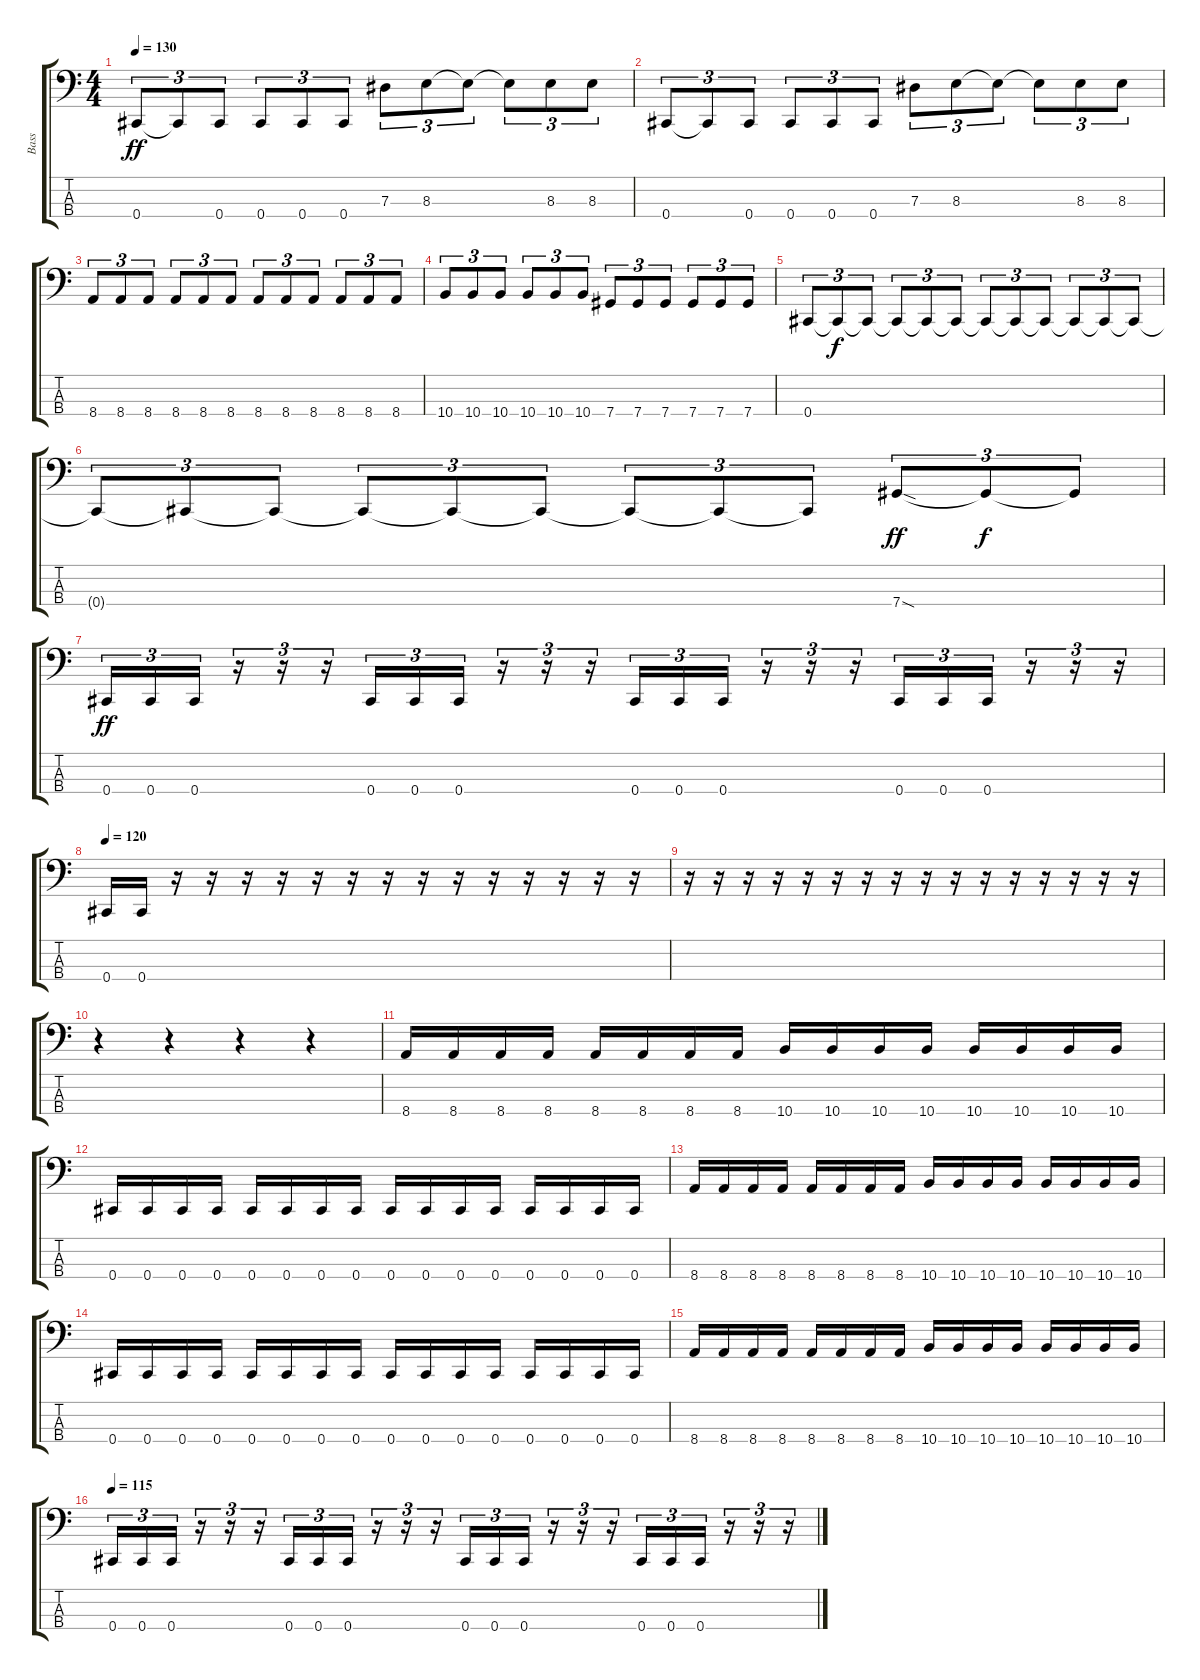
\track ("Bass" "Bass") {instrument electricbassfinger}
\staff {score tabs}
\tuning (Gb2 Db2 Ab1 Db1) {hide}
\ts (4 4)
\tempo 130
\clef f4
\ks c
0.4.8{tu (3 2) dy ff} 0.4{t}.8{tu (3 2)} 0.4.8{tu (3 2)} 0.4.8{tu (3 2)} 0.4.8{tu (3 2)} 0.4.8{tu (3 2)} 7.3.8{tu (3 2)} 8.3.8{tu (3 2)} 8.3{t}.8{tu (3 2)} 8.3{t}.8{tu (3 2)} 8.3.8{tu (3 2)} 8.3.8{tu (3 2)} |
0.4.8{tu (3 2)} 0.4{t}.8{tu (3 2)} 0.4.8{tu (3 2)} 0.4.8{tu (3 2)} 0.4.8{tu (3 2)} 0.4.8{tu (3 2)} 7.3.8{tu (3 2)} 8.3.8{tu (3 2)} 8.3{t}.8{tu (3 2)} 8.3{t}.8{tu (3 2)} 8.3.8{tu (3 2)} 8.3.8{tu (3 2)} |
8.4.8{tu (3 2)} 8.4.8{tu (3 2)} 8.4.8{tu (3 2)} 8.4.8{tu (3 2)} 8.4.8{tu (3 2)} 8.4.8{tu (3 2)} 8.4.8{tu (3 2)} 8.4.8{tu (3 2)} 8.4.8{tu (3 2)} 8.4.8{tu (3 2)} 8.4.8{tu (3 2)} 8.4.8{tu (3 2)} |
10.4.8{tu (3 2)} 10.4.8{tu (3 2)} 10.4.8{tu (3 2)} 10.4.8{tu (3 2)} 10.4.8{tu (3 2)} 10.4.8{tu (3 2)} 7.4.8{tu (3 2)} 7.4.8{tu (3 2)} 7.4.8{tu (3 2)} 7.4.8{tu (3 2)} 7.4.8{tu (3 2)} 7.4.8{tu (3 2)} |
0.4.8{tu (3 2)} 0.4{t}.8{tu (3 2) dy f} 0.4{t}.8{tu (3 2)} 0.4{t}.8{tu (3 2)} 0.4{t}.8{tu (3 2)} 0.4{t}.8{tu (3 2)} 0.4{t}.8{tu (3 2)} 0.4{t}.8{tu (3 2)} 0.4{t}.8{tu (3 2)} 0.4{t}.8{tu (3 2)} 0.4{t}.8{tu (3 2)} 0.4{t}.8{tu (3 2)} |
0.4{t}.8{tu (3 2)} 0.4{t}.8{tu (3 2)} 0.4{t}.8{tu (3 2)} 0.4{t}.8{tu (3 2)} 0.4{t}.8{tu (3 2)} 0.4{t}.8{tu (3 2)} 0.4{t}.8{tu (3 2)} 0.4{t}.8{tu (3 2)} 0.4{t}.8{tu (3 2)} 7.4{sod}.8{tu (3 2) dy ff} 7.4{t}.8{tu (3 2) dy f} 7.4{t}.8{tu (3 2)} |
0.4.16{tu (3 2) dy ff} 0.4.16{tu (3 2)} 0.4.16{tu (3 2)} r.16{tu (3 2)} r.16{tu (3 2)} r.16{tu (3 2)} 0.4.16{tu (3 2)} 0.4.16{tu (3 2)} 0.4.16{tu (3 2)} r.16{tu (3 2)} r.16{tu (3 2)} r.16{tu (3 2)} 0.4.16{tu (3 2)} 0.4.16{tu (3 2)} 0.4.16{tu (3 2)} r.16{tu (3 2)} r.16{tu (3 2)} r.16{tu (3 2)} 0.4.16{tu (3 2)} 0.4.16{tu (3 2)} 0.4.16{tu (3 2)} r.16{tu (3 2)} r.16{tu (3 2)} r.16{tu (3 2)} |
\tempo 120
0.4.16 0.4.16 r.16 r.16 r.16 r.16 r.16 r.16 r.16 r.16 r.16 r.16 r.16 r.16 r.16 r.16 |
r.16 r.16 r.16 r.16 r.16 r.16 r.16 r.16 r.16 r.16 r.16 r.16 r.16 r.16 r.16 r.16 |
r.4 r.4 r.4 r.4 |
8.4.16 8.4.16 8.4.16 8.4.16 8.4.16 8.4.16 8.4.16 8.4.16 10.4.16 10.4.16 10.4.16 10.4.16 10.4.16 10.4.16 10.4.16 10.4.16 |
0.4.16 0.4.16 0.4.16 0.4.16 0.4.16 0.4.16 0.4.16 0.4.16 0.4.16 0.4.16 0.4.16 0.4.16 0.4.16 0.4.16 0.4.16 0.4.16 |
8.4.16 8.4.16 8.4.16 8.4.16 8.4.16 8.4.16 8.4.16 8.4.16 10.4.16 10.4.16 10.4.16 10.4.16 10.4.16 10.4.16 10.4.16 10.4.16 |
0.4.16 0.4.16 0.4.16 0.4.16 0.4.16 0.4.16 0.4.16 0.4.16 0.4.16 0.4.16 0.4.16 0.4.16 0.4.16 0.4.16 0.4.16 0.4.16 |
8.4.16 8.4.16 8.4.16 8.4.16 8.4.16 8.4.16 8.4.16 8.4.16 10.4.16 10.4.16 10.4.16 10.4.16 10.4.16 10.4.16 10.4.16 10.4.16 |
\tempo 115
0.4.16{tu (3 2)} 0.4.16{tu (3 2)} 0.4.16{tu (3 2)} r.16{tu (3 2)} r.16{tu (3 2)} r.16{tu (3 2)} 0.4.16{tu (3 2)} 0.4.16{tu (3 2)} 0.4.16{tu (3 2)} r.16{tu (3 2)} r.16{tu (3 2)} r.16{tu (3 2)} 0.4.16{tu (3 2)} 0.4.16{tu (3 2)} 0.4.16{tu (3 2)} r.16{tu (3 2)} r.16{tu (3 2)} r.16{tu (3 2)} 0.4.16{tu (3 2)} 0.4.16{tu (3 2)} 0.4.16{tu (3 2)} r.16{tu (3 2)} r.16{tu (3 2)} r.16{tu (3 2)}
